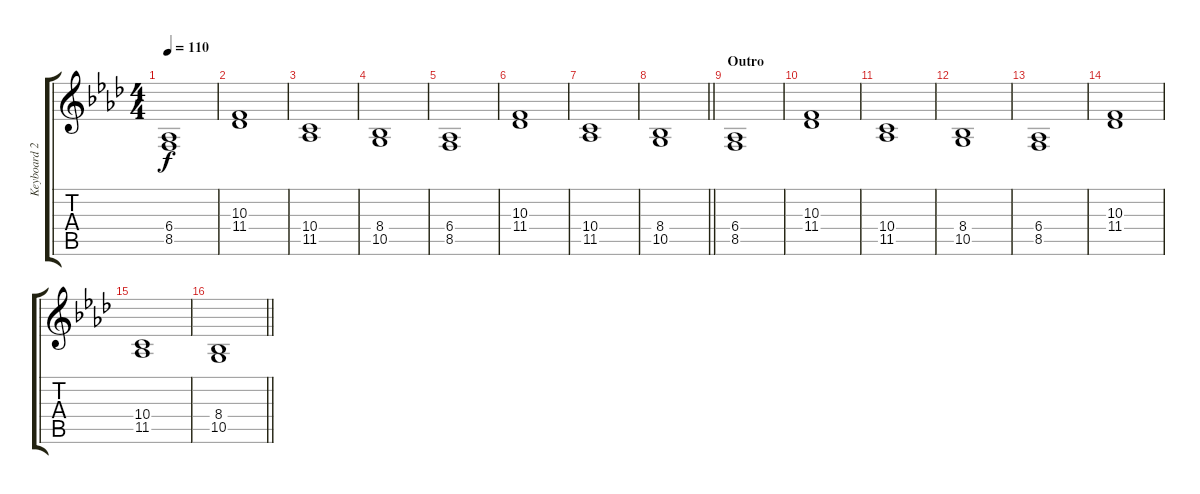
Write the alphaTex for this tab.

\track ("Keyboard 2 (Low)" "Keyboard 2") {instrument stringensemble2}
\staff {score tabs}
\tuning (E4 B3 G3 D3 A2 E2) {hide}
\ts (4 4)
\tempo 110
\clef g2
\ks fminor
(6.4 8.5).1{dy f} |
(10.3 11.4).1 |
(10.4 11.5).1 |
(8.4 10.5).1 |
(6.4 8.5).1 |
(10.3 11.4).1 |
(10.4 11.5).1 |
\barLineRight lightlight
(8.4 10.5).1 |
\section ("" "Outro")
(6.4 8.5).1 |
(10.3 11.4).1 |
(10.4 11.5).1 |
(8.4 10.5).1 |
(6.4 8.5).1 |
(10.3 11.4).1 |
(10.4 11.5).1 |
\barLineRight lightlight
(8.4 10.5).1
